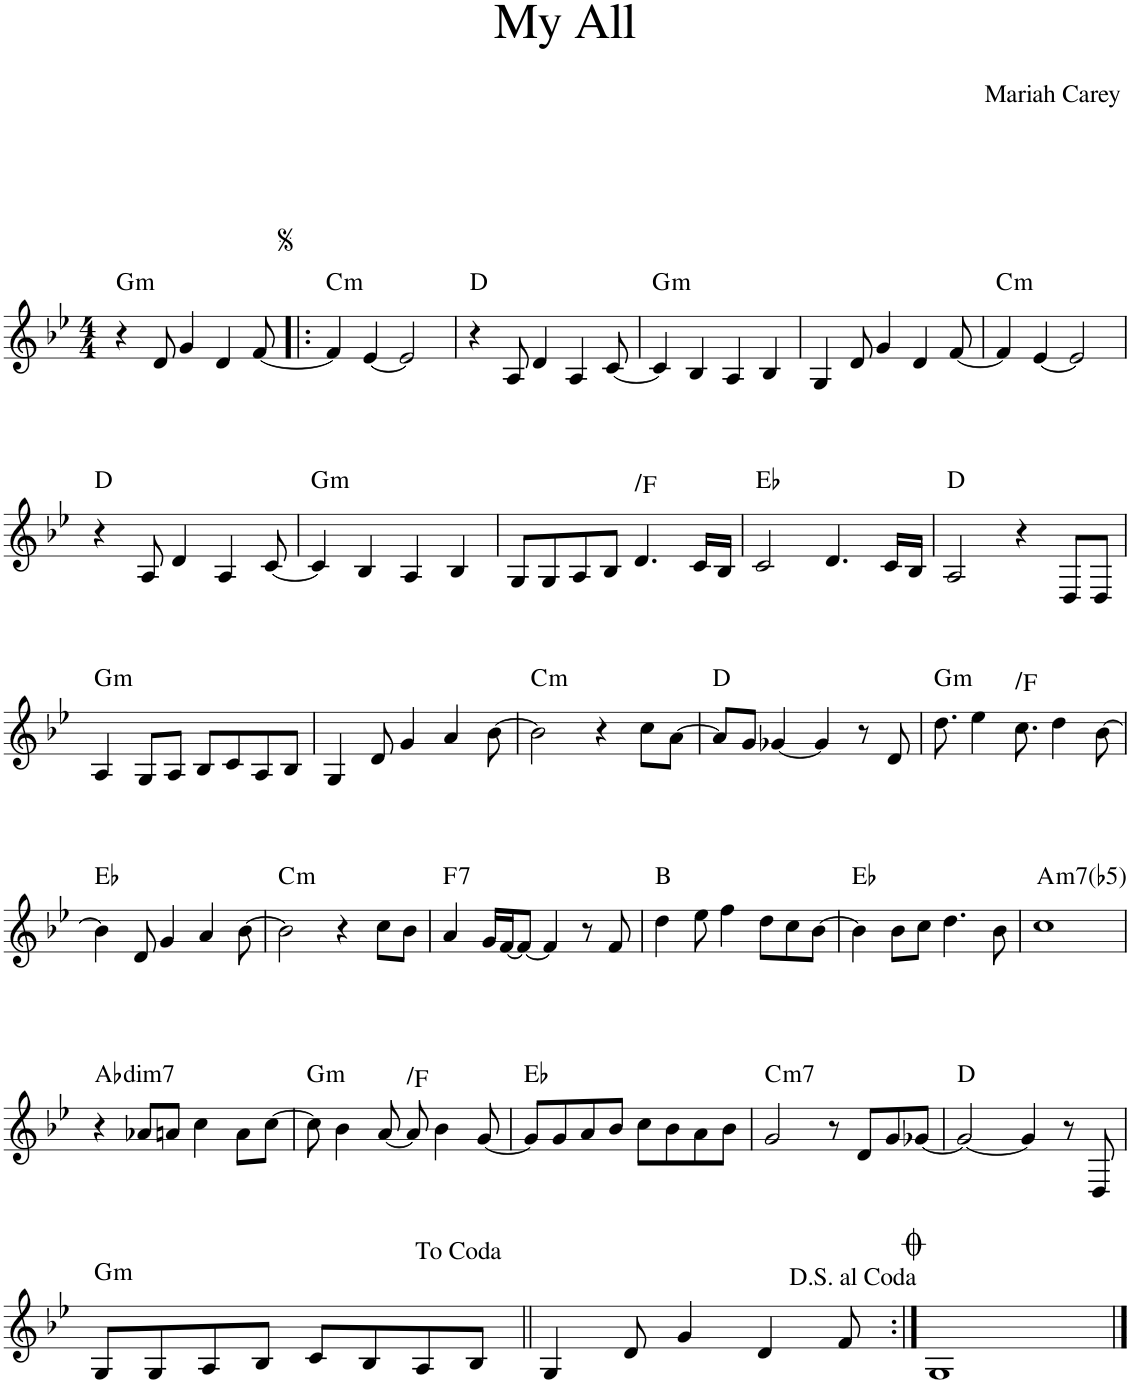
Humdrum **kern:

**kern	**harte
*part1	*part1
*staff1	*
*I"Piano	*
*I'Pno.	*
*clefG2	*
*k[b-e-]	*
*M4/4	*
=1	=1
!	!LO:H:kt=m
4r	G:min
8d/	.
4g/	.
4d/	.
[8f/	.
=2!|:	=2!|:
!	!LO:H:kt=m
4f/]	C:min
[4e-/	.
2e-/]	.
=3	=3
4r	D:maj
8A/	.
4d/	.
4A/	.
[8c/	.
=4	=4
!	!LO:H:kt=m
4c/]	G:min
4B-/	.
4A/	.
4B-/	.
=5	=5
4G/	.
8d/	.
4g/	.
4d/	.
[8f/	.
=6	=6
!	!LO:H:kt=m
4f/]	C:min
[4e-/	.
2e-/]	.
!!LO:LB:g=z
=7	=7
4r	D:maj
8A/	.
4d/	.
4A/	.
[8c/	.
=8	=8
!	!LO:H:kt=m
4c/]	G:min
4B-/	.
4A/	.
4B-/	.
=9	=9
8G/L	.
8G/	.
8A/	.
8B-/J	.
!	!LO:H:kt=N.C.
4.d/	N
16c/LL	.
16B-/JJ	.
=10	=10
2c/	Eb:maj
4.d/	.
16c/LL	.
16B-/JJ	.
=11	=11
2A/	D:maj
4r	.
8D/L	.
8D/J	.
!!LO:LB:g=z
=12	=12
!	!LO:H:kt=m
4A/	G:min
8G/L	.
8A/J	.
8B-/L	.
8c/	.
8A/	.
8B-/J	.
=13	=13
4G/	.
8d/	.
4g/	.
4a/	.
[8b-\	.
=14	=14
!	!LO:H:kt=m
2b-\]	C:min
4r	.
8cc\L	.
[8a\J	.
=15	=15
8a/L]	D:maj
8g/J	.
[4g-X/	.
4g-/]	.
8r	.
8d/	.
=16	=16
!	!LO:H:kt=m
8.dd\	G:min
4ee-\	.
!	!LO:H:kt=N.C.
8.cc\	N
4dd\	.
[8b-\	.
!!LO:LB:g=z
=17	=17
4b-\]	Eb:maj
8d/	.
4g/	.
4a/	.
[8b-\	.
=18	=18
!	!LO:H:kt=m
2b-\]	C:min
4r	.
8cc\L	.
8b-\J	.
=19	=19
!	!LO:H:kt=7
4a/	F:7
16g/LL	.
[16f/J	.
8f/J_	.
4f/]	.
8r	.
8f/	.
=20	=20
4dd\	B:maj
8ee-\	.
4ff\	.
8dd\L	.
8cc\	.
[8b-\J	.
=21	=21
4b-\]	Eb:maj
8b-\L	.
8cc\J	.
4.dd\	.
8b-\	.
=22	=22
!	!LO:H:kt=m7(b5)
1cc	A:hdim7
!!LO:LB:g=z
=23	=23
!	!LO:H:kt=dim7
4r	Ab:dim7
8a-X/L	.
8an/J	.
4cc\	.
8a\L	.
[8cc\J	.
=24	=24
!	!LO:H:kt=m
8cc\]	G:min
4b-\	.
[8a/	.
!	!LO:H:kt=N.C.
8a/]	N
4b-\	.
[8g/	.
=25	=25
8g/L]	Eb:maj
8g/	.
8a/	.
8b-/J	.
8cc\L	.
8b-\	.
8a\	.
8b-\J	.
=26	=26
!	!LO:H:kt=m7
2g/	C:min7
8r	.
8d/L	.
8g/	.
[8g-X/J	.
=27	=27
2g-/_	D:maj
4g-/]	.
8r	.
8D/	.
!!LO:LB:g=z
=28	=28
!	!LO:H:kt=m
8G/L	G:min
8G/	.
8A/	.
8B-/J	.
8c/L	.
8B-/	.
8A/	.
8B-/J	.
=29||	=29||
4G/	.
8d/	.
4g/	.
4d/	.
8f/	.
=30:|!	=30:|!
1G	.
==	==
*-	*-
